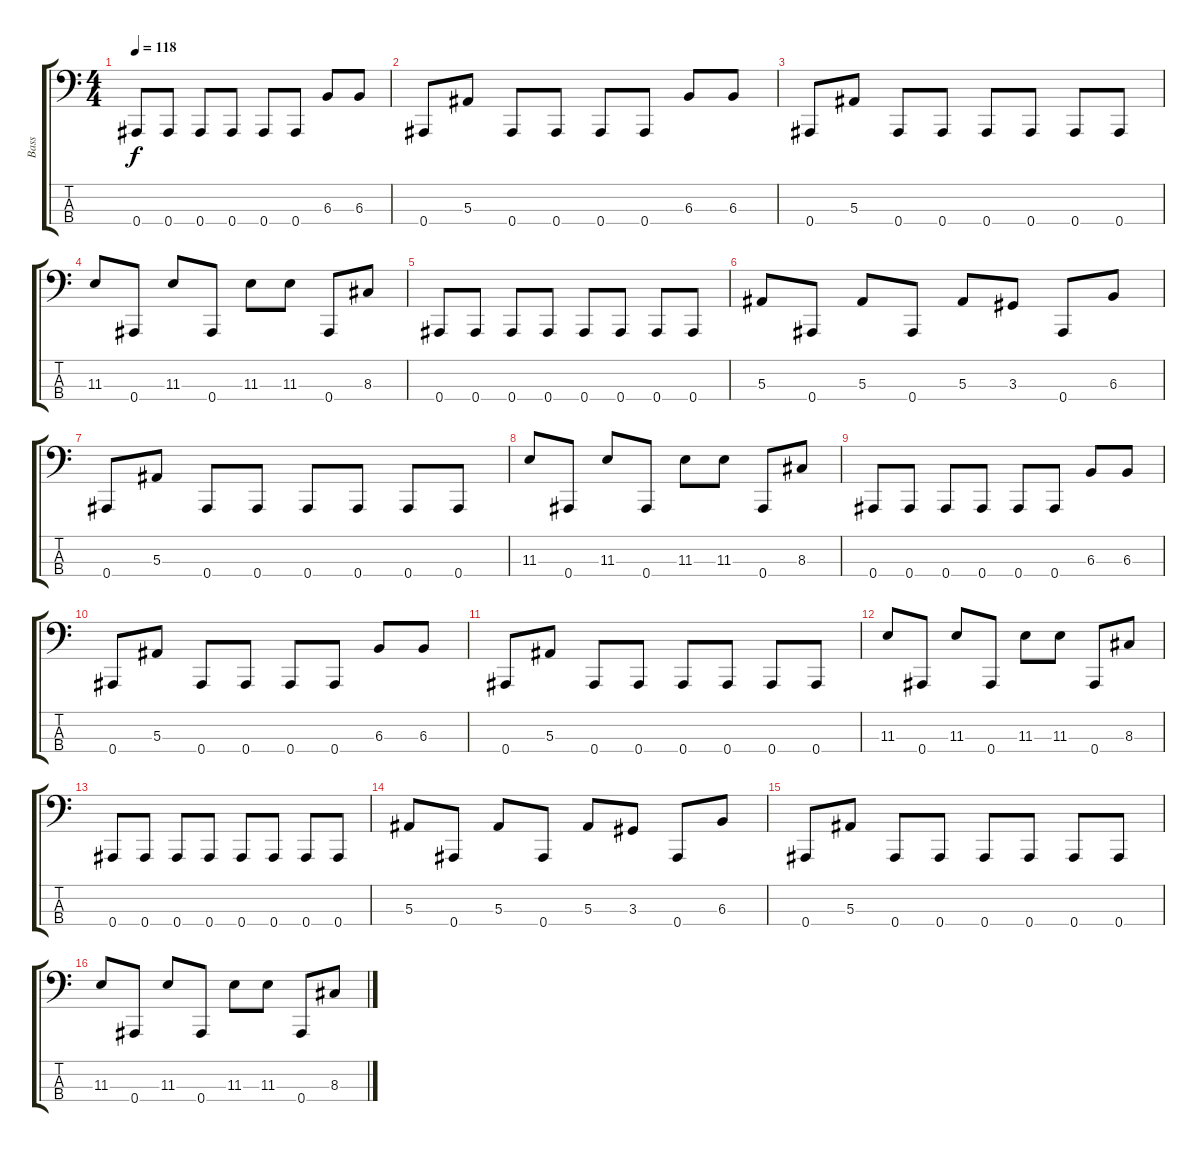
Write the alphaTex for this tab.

\track ("Bass" "Bass") {instrument electricbassfinger}
\staff {score tabs}
\tuning (F2 Bb1 F1 Bb0) {hide}
\ts (4 4)
\tempo 118
\clef f4
\ks c
0.4.8{dy f} 0.4.8 0.4.8 0.4.8 0.4.8 0.4.8 6.3.8 6.3.8 |
0.4.8 5.3.8 0.4.8 0.4.8 0.4.8 0.4.8 6.3.8 6.3.8 |
0.4.8 5.3.8 0.4.8 0.4.8 0.4.8 0.4.8 0.4.8 0.4.8 |
11.3.8 0.4.8 11.3.8 0.4.8 11.3.8 11.3.8 0.4.8 8.3.8 |
0.4.8 0.4.8 0.4.8 0.4.8 0.4.8 0.4.8 0.4.8 0.4.8 |
5.3.8 0.4.8 5.3.8 0.4.8 5.3.8 3.3.8 0.4.8 6.3.8 |
0.4.8 5.3.8 0.4.8 0.4.8 0.4.8 0.4.8 0.4.8 0.4.8 |
11.3.8 0.4.8 11.3.8 0.4.8 11.3.8 11.3.8 0.4.8 8.3.8 |
0.4.8 0.4.8 0.4.8 0.4.8 0.4.8 0.4.8 6.3.8 6.3.8 |
0.4.8 5.3.8 0.4.8 0.4.8 0.4.8 0.4.8 6.3.8 6.3.8 |
0.4.8 5.3.8 0.4.8 0.4.8 0.4.8 0.4.8 0.4.8 0.4.8 |
11.3.8 0.4.8 11.3.8 0.4.8 11.3.8 11.3.8 0.4.8 8.3.8 |
0.4.8 0.4.8 0.4.8 0.4.8 0.4.8 0.4.8 0.4.8 0.4.8 |
5.3.8 0.4.8 5.3.8 0.4.8 5.3.8 3.3.8 0.4.8 6.3.8 |
0.4.8 5.3.8 0.4.8 0.4.8 0.4.8 0.4.8 0.4.8 0.4.8 |
11.3.8 0.4.8 11.3.8 0.4.8 11.3.8 11.3.8 0.4.8 8.3.8
